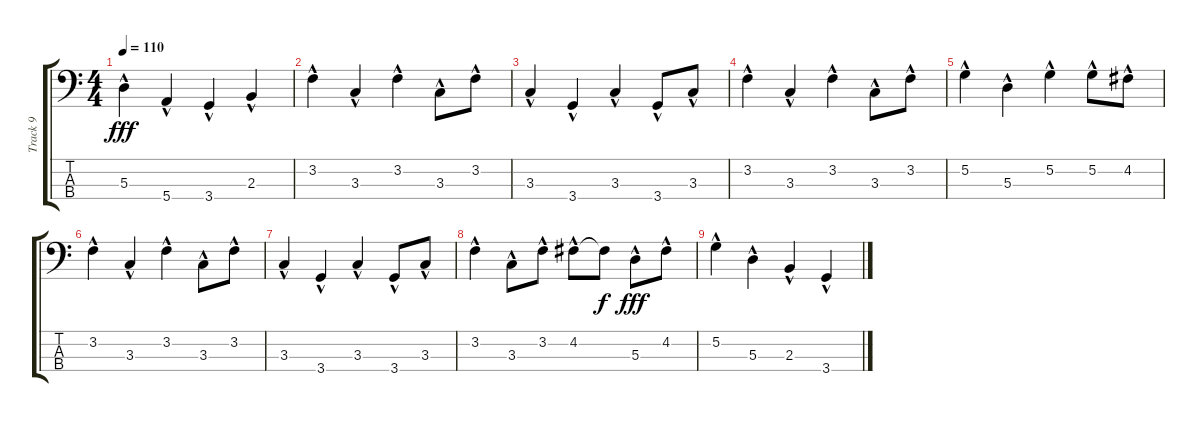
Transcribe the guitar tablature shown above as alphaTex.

\track ("Track 9" "Track 9") {instrument electricbassfinger}
\staff {score tabs}
\tuning (G2 D2 A1 E1) {hide}
\ts (4 4)
\tempo 110
\clef f4
\ks c
5.3{hac}.4{dy fff} 5.4{hac}.4 3.4{hac}.4 2.3{hac}.4 |
3.2{hac}.4 3.3{hac}.4 3.2{hac}.4 3.3{hac}.8 3.2{hac}.8 |
3.3{hac}.4 3.4{hac}.4 3.3{hac}.4 3.4{hac}.8 3.3{hac}.8 |
3.2{hac}.4 3.3{hac}.4 3.2{hac}.4 3.3{hac}.8 3.2{hac}.8 |
5.2{hac}.4 5.3{hac}.4 5.2{hac}.4 5.2{hac}.8 4.2{hac}.8 |
3.2{hac}.4 3.3{hac}.4 3.2{hac}.4 3.3{hac}.8 3.2{hac}.8 |
3.3{hac}.4 3.4{hac}.4 3.3{hac}.4 3.4{hac}.8 3.3{hac}.8 |
3.2{hac}.4 3.3{hac}.8 3.2{hac}.8 4.2{hac}.8 4.2{t}.8{dy f} 5.3{hac}.8{dy fff} 4.2{hac}.8 |
5.2{hac}.4 5.3{hac}.4 2.3{hac}.4 3.4{hac}.4
